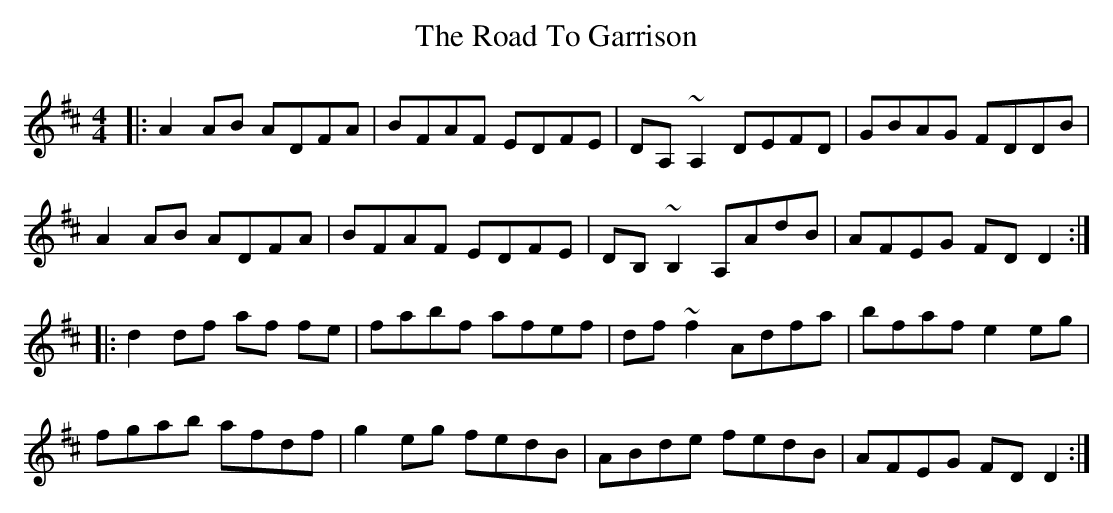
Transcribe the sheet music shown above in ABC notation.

X:1
T: The Road To Garrison
M: 4/4
L: 1/8
K: Dmaj
|: A2AB ADFA | BFAF EDFE | DA, ~A,2 DEFD | GBAG FDDB |
A2AB ADFA | BFAF EDFE | DB, ~B,2 A,AdB | AFEG FDD2:|
|: d2df af fe | fabf afef | df~f2 Adfa | bfaf e2eg |
fgab afdf | g2eg fedB | ABde fedB | AFEG FDD2:|
